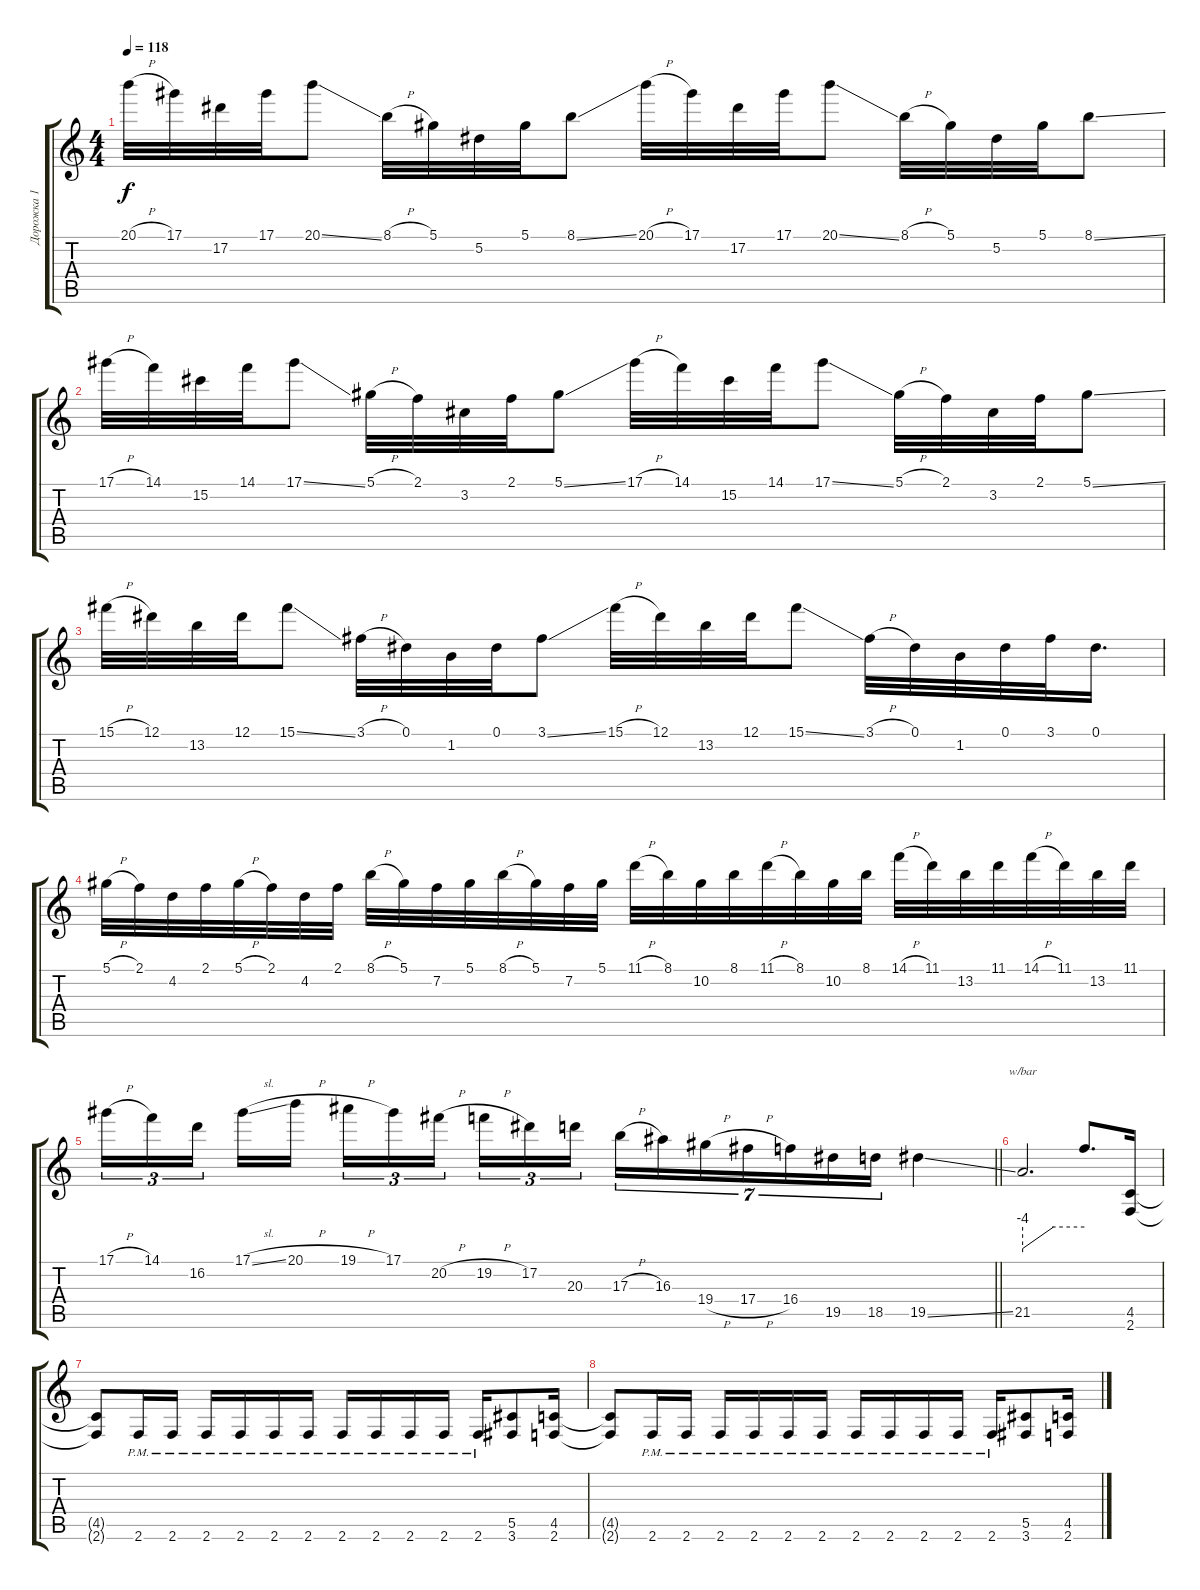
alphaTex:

\track ("Дорожка 1" "Дорожка 1") {instrument overdrivenguitar}
\staff {score tabs}
\tuning (Eb4 Bb3 Gb3 Db3 Ab2 Eb2) {hide}
\ts (4 4)
\tempo 118
\clef g2
\ks c
20.1{h}.32{dy f} 17.1.32 17.2.32 17.1.32 20.1{ss}.8 8.1{h}.32 5.1.32 5.2.32 5.1.32 8.1{ss}.8 20.1{h}.32 17.1.32 17.2.32 17.1.32 20.1{ss}.8 8.1{h}.32 5.1.32 5.2.32 5.1.32 8.1{ss}.8 |
17.1{h}.32 14.1.32 15.2.32 14.1.32 17.1{ss}.8 5.1{h}.32 2.1.32 3.2.32 2.1.32 5.1{ss}.8 17.1{h}.32 14.1.32 15.2.32 14.1.32 17.1{ss}.8 5.1{h}.32 2.1.32 3.2.32 2.1.32 5.1{ss}.8 |
15.1{h}.32 12.1.32 13.2.32 12.1.32 15.1{ss}.8 3.1{h}.32 0.1.32 1.2.32 0.1.32 3.1{ss}.8 15.1{h}.32 12.1.32 13.2.32 12.1.32 15.1{ss}.8 3.1{h}.32 0.1.32 1.2.32 0.1.32 3.1.32 0.1.16{d} |
5.1{h}.32 2.1.32 4.2.32 2.1.32 5.1{h}.32 2.1.32 4.2.32 2.1.32 8.1{h}.32 5.1.32 7.2.32 5.1.32 8.1{h}.32 5.1.32 7.2.32 5.1.32 11.1{h}.32 8.1.32 10.2.32 8.1.32 11.1{h}.32 8.1.32 10.2.32 8.1.32 14.1{h}.32 11.1.32 13.2.32 11.1.32 14.1{h}.32 11.1.32 13.2.32 11.1.32 |
\barLineRight lightlight
17.1{h}.16{tu (3 2)} 14.1.16{tu (3 2)} 16.2.16{tu (3 2) beam splitsecondary} 17.1{sl}.16 20.1{h}.16 19.1{h}.16{tu (3 2)} 17.1.16{tu (3 2)} 20.2{h}.16{tu (3 2) beam splitsecondary} 19.2{h}.16{tu (3 2)} 17.2.16{tu (3 2)} 20.3.16{tu (3 2)} 17.3{h}.16{tu (7 4)} 16.3.16{tu (7 4)} 19.4{h}.16{tu (7 4)} 17.4{h}.16{tu (7 4)} 16.4.16{tu (7 4)} 19.5.16{tu (7 4)} 18.5.16{tu (7 4)} 19.5{ss}.4 |
\section ("" "")
21.5.2{d tbe (custom default 0 -16 30 0 60 0)} 21.5{t}.8{d} (4.5 2.6).16 |
(4.5{t} 2.6{t}).8 2.6{pm}.16 2.6{pm}.16 2.6{pm}.16 2.6{pm}.16 2.6{pm}.16 2.6{pm}.16 2.6{pm}.16 2.6{pm}.16 2.6{pm}.16 2.6{pm}.16 2.6{pm}.16 (5.5 3.6).8 (4.5 2.6).16 |
(4.5{t} 2.6{t}).8 2.6{pm}.16 2.6{pm}.16 2.6{pm}.16 2.6{pm}.16 2.6{pm}.16 2.6{pm}.16 2.6{pm}.16 2.6{pm}.16 2.6{pm}.16 2.6{pm}.16 2.6{pm}.16 (5.5 3.6).8 (4.5 2.6).16
